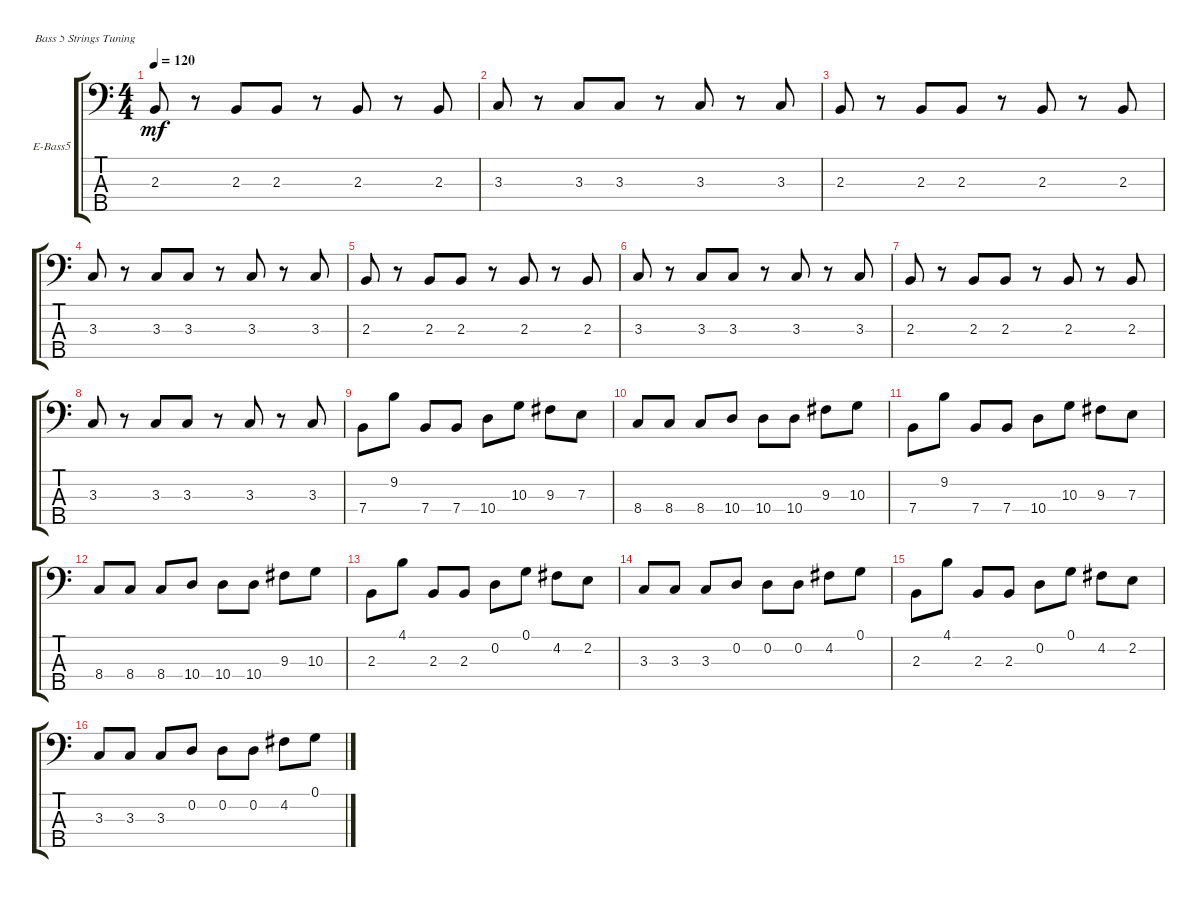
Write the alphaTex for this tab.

\defaultSystemsLayout 4
\bracketExtendMode groupsimilarinstruments
\firstSystemTrackNameOrientation horizontal
\otherSystemsTrackNameOrientation horizontal
\track ("Electric Bass" "E-Bass5") {instrument electricbassfinger}
\staff {score tabs}
\tuning (G2 D2 A1 E1 B0)
\ts (4 4)
\tempo 120
\clef f4
\ks c
2.3.8{dy mf} r.8 2.3.8 2.3.8 r.8 2.3.8 r.8 2.3.8 |
3.3.8 r.8 3.3.8 3.3.8 r.8 3.3.8 r.8 3.3.8 |
2.3.8 r.8 2.3.8 2.3.8 r.8 2.3.8 r.8 2.3.8 |
3.3.8 r.8 3.3.8 3.3.8 r.8 3.3.8 r.8 3.3.8 |
2.3.8 r.8 2.3.8 2.3.8 r.8 2.3.8 r.8 2.3.8 |
3.3.8 r.8 3.3.8 3.3.8 r.8 3.3.8 r.8 3.3.8 |
2.3.8 r.8 2.3.8 2.3.8 r.8 2.3.8 r.8 2.3.8 |
3.3.8 r.8 3.3.8 3.3.8 r.8 3.3.8 r.8 3.3.8 |
7.4.8 9.2.8 7.4.8 7.4.8 10.4.8 10.3.8 9.3.8 7.3.8 |
8.4.8 8.4.8 8.4.8 10.4.8 10.4.8 10.4.8 9.3.8 10.3.8 |
7.4.8 9.2.8 7.4.8 7.4.8 10.4.8 10.3.8 9.3.8 7.3.8 |
8.4.8 8.4.8 8.4.8 10.4.8 10.4.8 10.4.8 9.3.8 10.3.8 |
2.3.8 4.1.8 2.3.8 2.3.8 0.2.8 0.1.8 4.2.8 2.2.8 |
3.3.8 3.3.8 3.3.8 0.2.8 0.2.8 0.2.8 4.2.8 0.1.8 |
2.3.8 4.1.8 2.3.8 2.3.8 0.2.8 0.1.8 4.2.8 2.2.8 |
3.3.8 3.3.8 3.3.8 0.2.8 0.2.8 0.2.8 4.2.8 0.1.8
